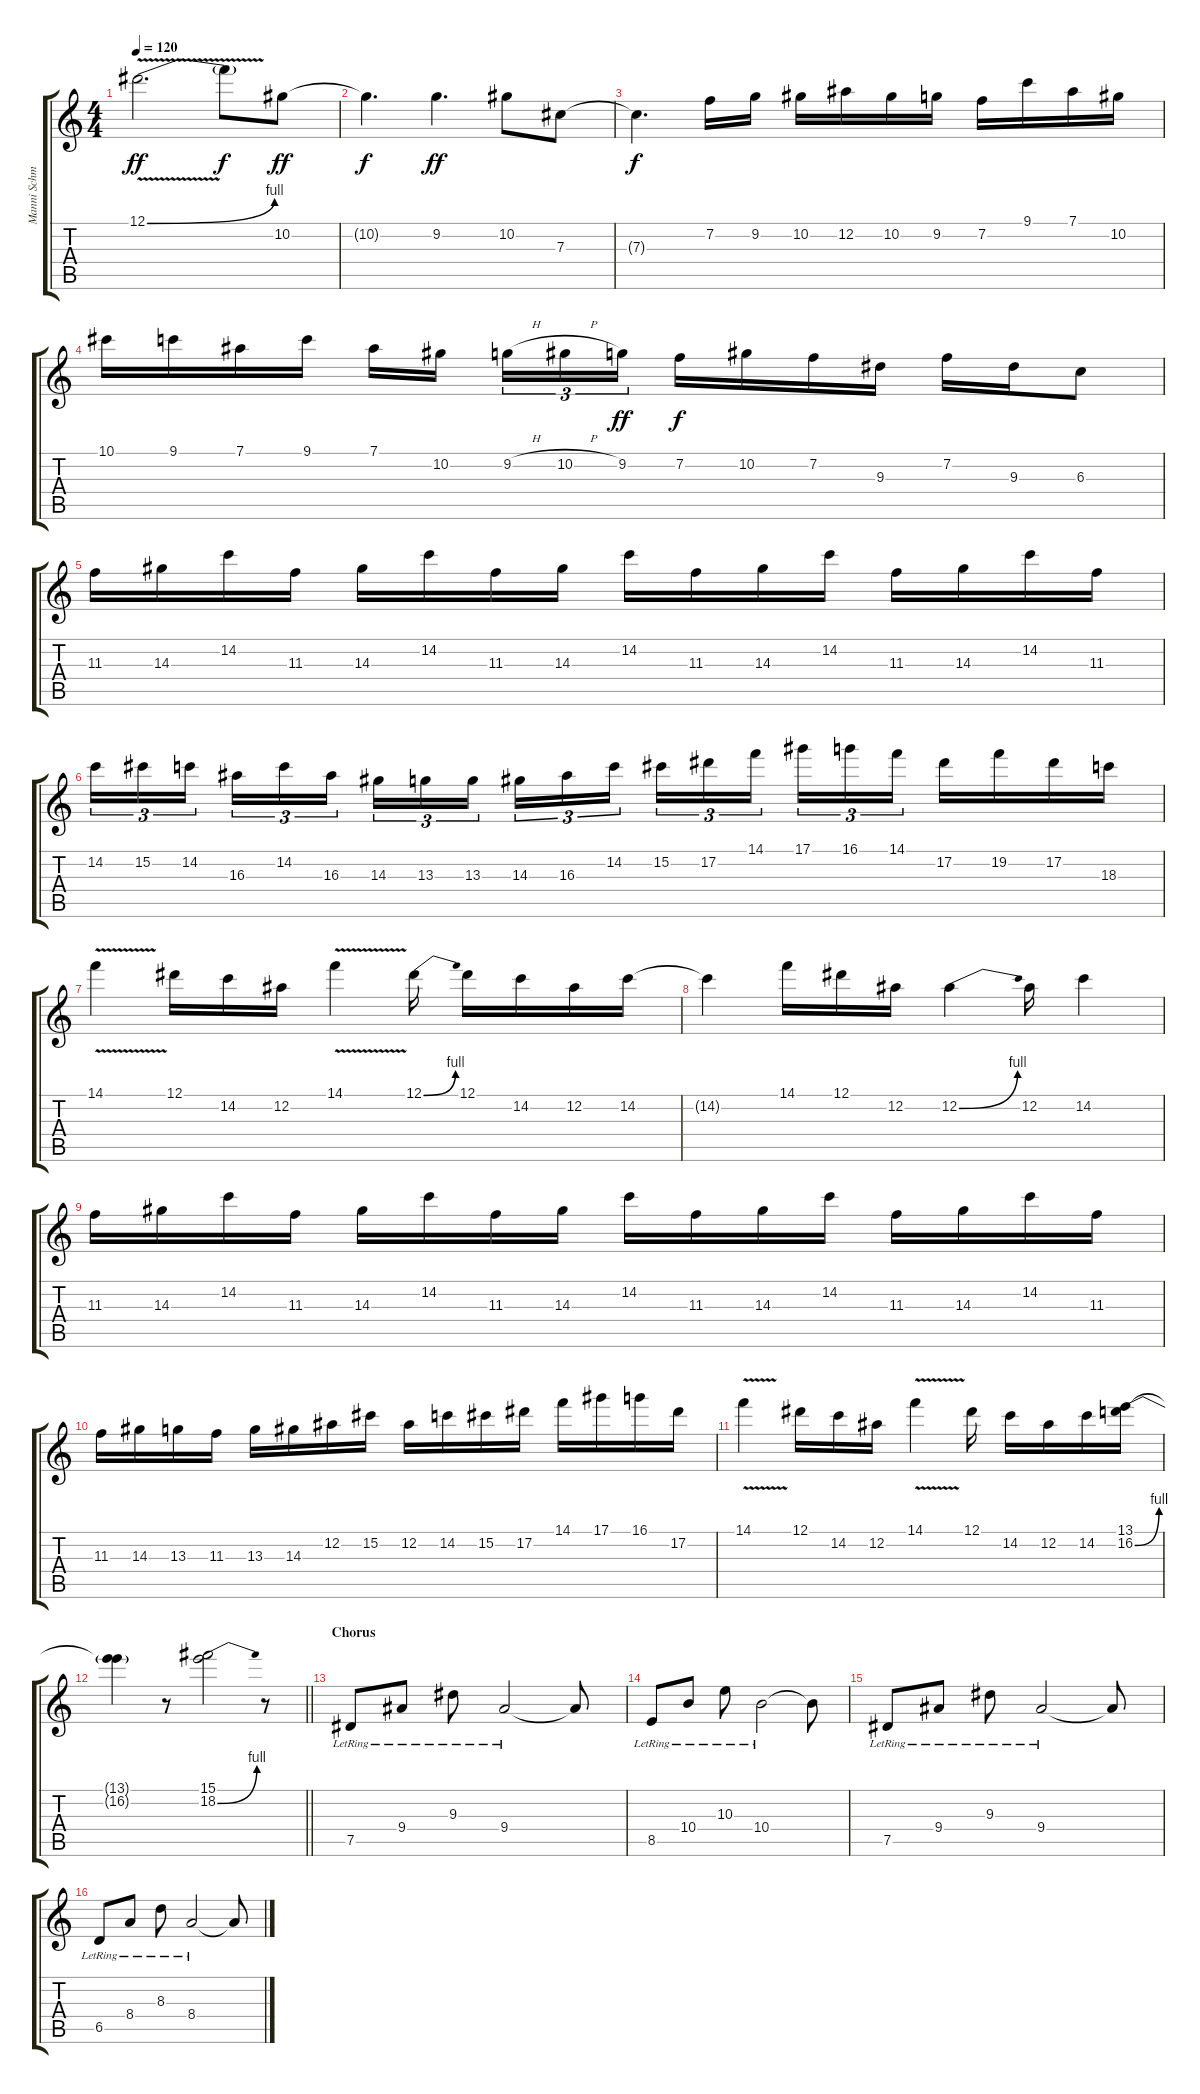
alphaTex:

\track ("Manni Schmidt" "Manni Schm") {instrument distortionguitar}
\staff {score tabs}
\tuning (Eb4 Bb3 Gb3 Db3 Ab2 Eb2) {hide}
\ts (4 4)
\tempo 120
\clef g2
\ks c
12.1{be (bend 0 0 60 4) v}.2{d dy ff} 12.1{t}.8{dy f} 10.2.8{dy ff} |
10.2{t}.4{d dy f} 9.2.4{d dy ff} 10.2.8 7.3.8 |
7.3{t}.4{d dy f} 7.2.16 9.2.16 10.2.16 12.2.16 10.2.16 9.2.16 7.2.16 9.1.16 7.1.16 10.2.16 |
10.1.16 9.1.16 7.1.16 9.1.16 7.1.16 10.2.16{beam splitsecondary} 9.2{h}.16{tu (3 2)} 10.2{h}.16{tu (3 2)} 9.2.16{tu (3 2) dy ff} 7.2.16{dy f} 10.2.16 7.2.16 9.3.16 7.2.16 9.3.16 6.3.8 |
11.3.16 14.3.16 14.2.16 11.3.16 14.3.16 14.2.16 11.3.16 14.3.16 14.2.16 11.3.16 14.3.16 14.2.16 11.3.16 14.3.16 14.2.16 11.3.16 |
14.2.16{tu (3 2)} 15.2.16{tu (3 2)} 14.2.16{tu (3 2) beam splitsecondary} 16.3.16{tu (3 2)} 14.2.16{tu (3 2)} 16.3.16{tu (3 2)} 14.3.16{tu (3 2)} 13.3.16{tu (3 2)} 13.3.16{tu (3 2) beam splitsecondary} 14.3.16{tu (3 2)} 16.3.16{tu (3 2)} 14.2.16{tu (3 2)} 15.2.16{tu (3 2)} 17.2.16{tu (3 2)} 14.1.16{tu (3 2) beam splitsecondary} 17.1.16{tu (3 2)} 16.1.16{tu (3 2)} 14.1.16{tu (3 2)} 17.2.16 19.2.16 17.2.16 18.3.16 |
14.1{v}.4 12.1.16 14.2.16 12.2.16 14.1{v}.4 12.1{be (bend 0 0 60 4)}.16 12.1.16 14.2.16 12.2.16 14.2.16 |
14.2{t}.4 14.1.16 12.1.16 12.2.16 12.2{be (bend 0 0 60 4)}.4 12.2.16 14.2.4 |
11.3.16 14.3.16 14.2.16 11.3.16 14.3.16 14.2.16 11.3.16 14.3.16 14.2.16 11.3.16 14.3.16 14.2.16 11.3.16 14.3.16 14.2.16 11.3.16 |
11.3.16 14.3.16 13.3.16 11.3.16 13.3.16 14.3.16 12.2.16 15.2.16 12.2.16 14.2.16 15.2.16 17.2.16 14.1.16 17.1.16 16.1.16 17.2.16 |
14.1{v}.4 12.1.16 14.2.16 12.2.16 14.1{v}.4 12.1.16 14.2.16 12.2.16 14.2.16 (13.1 16.2{be (bend 0 0 60 4)}).16 |
\barLineRight lightlight
(13.1{t} 16.2{t}).4 r.8 (15.1 18.2{be (bend 0 0 60 4)}).2 r.8 |
\section ("" "Chorus")
7.5{lr}.8{instrument electricguitarjazz} 9.4{lr}.8 9.3{lr}.8 9.4{lr}.2 9.4{t}.8 |
8.5{lr}.8 10.4{lr}.8 10.3{lr}.8 10.4{lr}.2 10.4{t}.8 |
7.5{lr}.8 9.4{lr}.8 9.3{lr}.8 9.4{lr}.2 9.4{t}.8 |
6.5{lr}.8 8.4{lr}.8 8.3{lr}.8 8.4{lr}.2 8.4{t}.8
